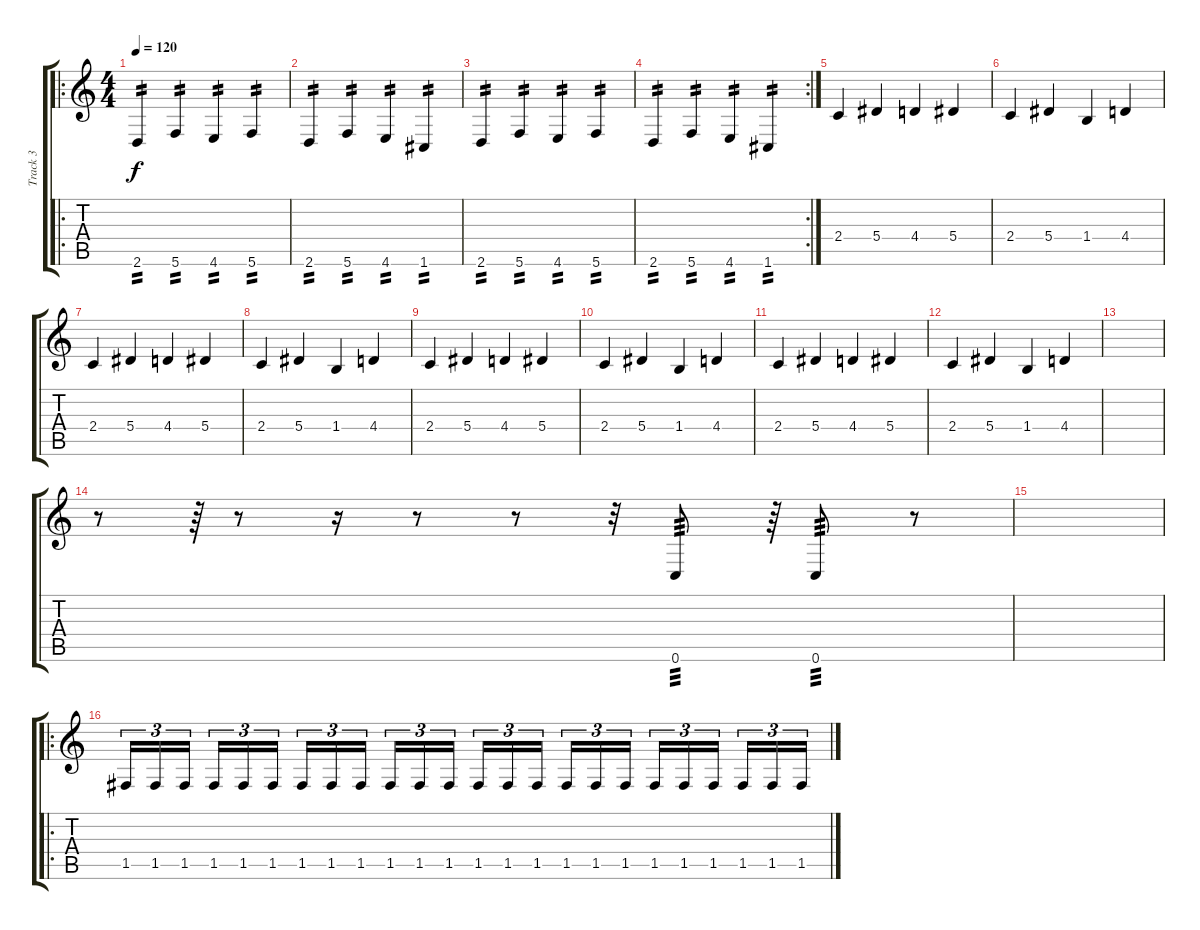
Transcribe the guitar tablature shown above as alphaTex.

\track ("Track 3" "Track 3") {instrument distortionguitar}
\staff {score tabs}
\tuning (C4 G3 Eb3 Bb2 F2 C2) {hide}
\ro
\ts (4 4)
\tempo 120
\clef g2
\ks c
2.6.4{tp 2 dy f} 5.6.4{tp 2} 4.6.4{tp 2} 5.6.4{tp 2} |
2.6.4{tp 2} 5.6.4{tp 2} 4.6.4{tp 2} 1.6.4{tp 2} |
2.6.4{tp 2} 5.6.4{tp 2} 4.6.4{tp 2} 5.6.4{tp 2} |
\rc 2
2.6.4{tp 2} 5.6.4{tp 2} 4.6.4{tp 2} 1.6.4{tp 2} |
2.4.4 5.4.4 4.4.4 5.4.4 |
2.4.4 5.4.4 1.4.4 4.4.4 |
2.4.4 5.4.4 4.4.4 5.4.4 |
2.4.4 5.4.4 1.4.4 4.4.4 |
2.4.4 5.4.4 4.4.4 5.4.4 |
2.4.4 5.4.4 1.4.4 4.4.4 |
2.4.4 5.4.4 4.4.4 5.4.4 |
2.4.4 5.4.4 1.4.4 4.4.4 |
|
r.8 r.64 r.8 r.16 r.8 r.8 r.32 0.6.8{tp 3} r.64 0.6.8{tp 3} r.8 |
|
\ro
1.5.16{tu (3 2)} 1.5.16{tu (3 2)} 1.5.16{tu (3 2) beam splitsecondary} 1.5.16{tu (3 2)} 1.5.16{tu (3 2)} 1.5.16{tu (3 2)} 1.5.16{tu (3 2)} 1.5.16{tu (3 2)} 1.5.16{tu (3 2) beam splitsecondary} 1.5.16{tu (3 2)} 1.5.16{tu (3 2)} 1.5.16{tu (3 2)} 1.5.16{tu (3 2)} 1.5.16{tu (3 2)} 1.5.16{tu (3 2) beam splitsecondary} 1.5.16{tu (3 2)} 1.5.16{tu (3 2)} 1.5.16{tu (3 2)} 1.5.16{tu (3 2)} 1.5.16{tu (3 2)} 1.5.16{tu (3 2) beam splitsecondary} 1.5.16{tu (3 2)} 1.5.16{tu (3 2)} 1.5.16{tu (3 2)}
